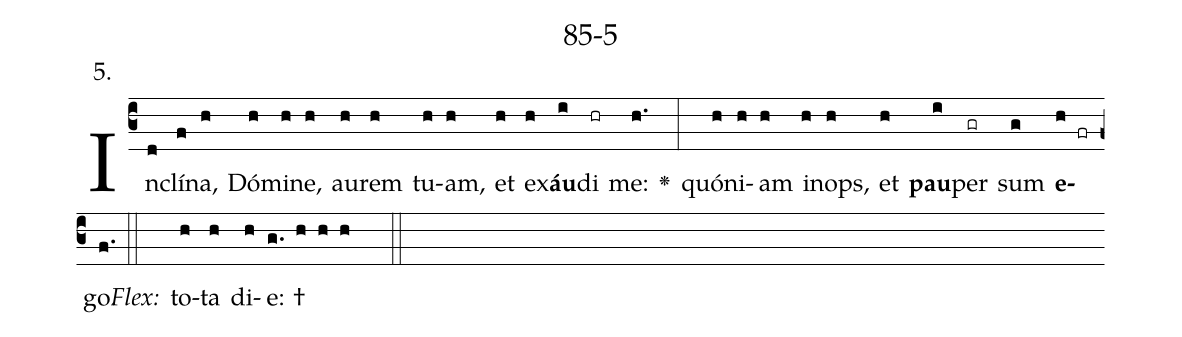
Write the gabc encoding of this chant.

name: 85-5;
annotation: 5.;
%%
(c3)In(d)clí(f)na,(h) Dó(h)mi(h)ne,(h) au(h)rem(h) tu(h)am,(h) et(h) ex(h)<b>áu</b>(i)di(hr) me:(h.) <v>\greheightstar</v>(:) quón(h)i(h)am(h) in(h)ops,(h) et(h) <b>pau</b>(i)per(gr) sum(g) <b>e</b>(h fr)go.(f.) (::)
<i>Flex:</i>()  to(h)ta(h) di(h)e: †(g. h h h  ::)

%E(h) u(h) o(i) u(g) a(h) e.(f.) (::)
